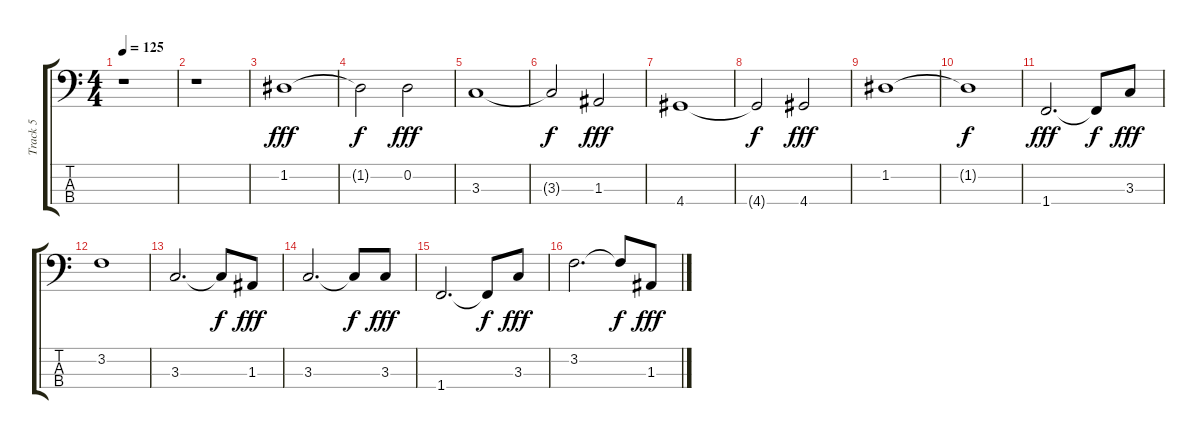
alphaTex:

\track ("Track 5" "Track 5") {instrument electricbassfinger}
\staff {score tabs}
\tuning (G2 D2 A1 E1) {hide}
\ts (4 4)
\tempo 125
\clef f4
\ks c
r.1{dy fff} |
r.1 |
1.2.1 |
1.2{t}.2{dy f} 0.2.2{dy fff} |
3.3.1 |
3.3{t}.2{dy f} 1.3.2{dy fff} |
4.4.1 |
4.4{t}.2{dy f} 4.4.2{dy fff} |
1.2.1 |
1.2{t}.1{dy f} |
1.4.2{d dy fff} 1.4{t}.8{dy f} 3.3.8{dy fff} |
3.2.1 |
3.3.2{d} 3.3{t}.8{dy f} 1.3.8{dy fff} |
3.3.2{d} 3.3{t}.8{dy f} 3.3.8{dy fff} |
1.4.2{d} 1.4{t}.8{dy f} 3.3.8{dy fff} |
3.2.2{d} 3.2{t}.8{dy f} 1.3.8{dy fff}
